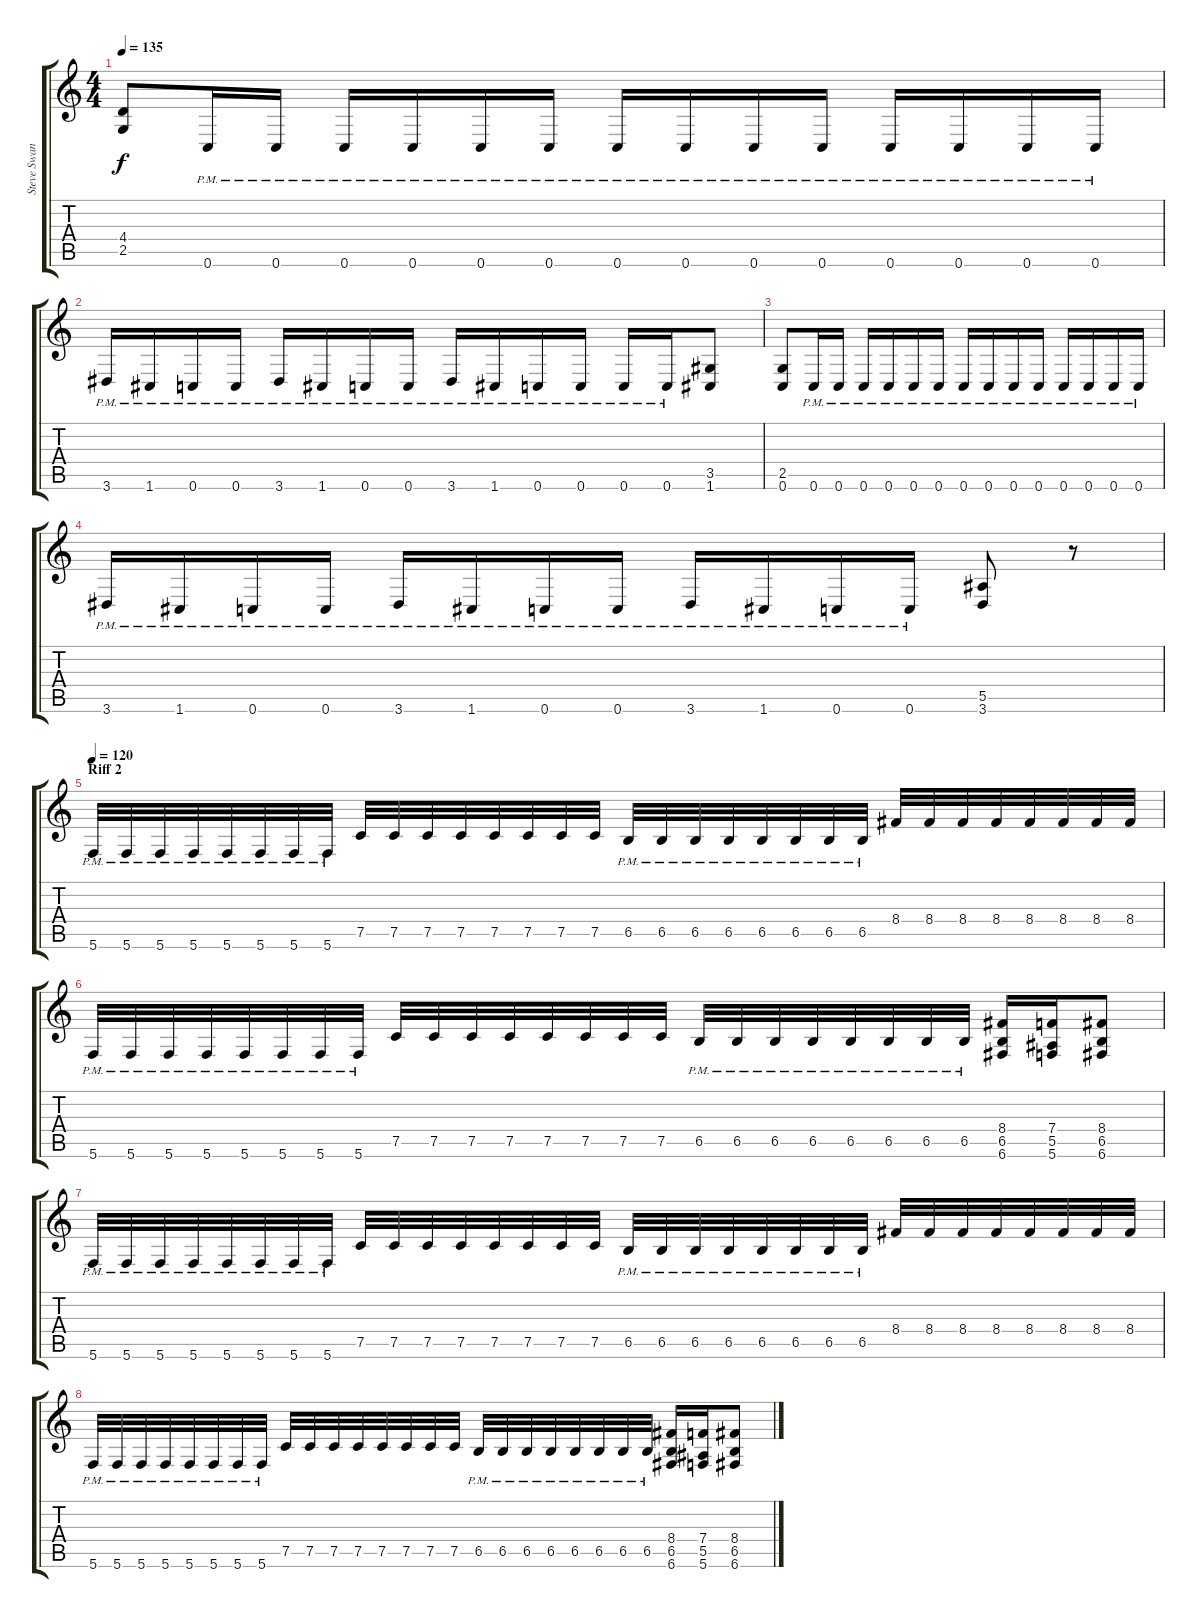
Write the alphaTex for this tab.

\track ("Steve Swanson (Rhytm Guitar)" "Steve Swan") {instrument distortionguitar}
\staff {score tabs}
\tuning (C4 G3 Eb3 Bb2 F2 C2) {hide}
\ts (4 4)
\tempo 135
\clef g2
\ks c
(4.4 2.5).8{dy f} 0.6{pm}.16 0.6{pm}.16 0.6{pm}.16 0.6{pm}.16 0.6{pm}.16 0.6{pm}.16 0.6{pm}.16 0.6{pm}.16 0.6{pm}.16 0.6{pm}.16 0.6{pm}.16 0.6{pm}.16 0.6{pm}.16 0.6{pm}.16 |
3.6{pm}.16 1.6{pm}.16 0.6{pm}.16 0.6{pm}.16 3.6{pm}.16 1.6{pm}.16 0.6{pm}.16 0.6{pm}.16 3.6{pm}.16 1.6{pm}.16 0.6{pm}.16 0.6{pm}.16 0.6{pm}.16 0.6{pm}.16 (3.5 1.6).8 |
(2.5 0.6).8 0.6{pm}.16 0.6{pm}.16 0.6{pm}.16 0.6{pm}.16 0.6{pm}.16 0.6{pm}.16 0.6{pm}.16 0.6{pm}.16 0.6{pm}.16 0.6{pm}.16 0.6{pm}.16 0.6{pm}.16 0.6{pm}.16 0.6{pm}.16 |
3.6{pm}.16 1.6{pm}.16 0.6{pm}.16 0.6{pm}.16 3.6{pm}.16 1.6{pm}.16 0.6{pm}.16 0.6{pm}.16 3.6{pm}.16 1.6{pm}.16 0.6{pm}.16 0.6{pm}.16 (5.5 3.6).8 r.8 |
\section ("" "Riff 2")
\tempo 120
5.6{pm}.32 5.6{pm}.32 5.6{pm}.32 5.6{pm}.32 5.6{pm}.32 5.6{pm}.32 5.6{pm}.32 5.6{pm}.32 7.5.32 7.5.32 7.5.32 7.5.32 7.5.32 7.5.32 7.5.32 7.5.32 6.5{pm}.32 6.5{pm}.32 6.5{pm}.32 6.5{pm}.32 6.5{pm}.32 6.5{pm}.32 6.5{pm}.32 6.5{pm}.32 8.4.32 8.4.32 8.4.32 8.4.32 8.4.32 8.4.32 8.4.32 8.4.32 |
5.6{pm}.32 5.6{pm}.32 5.6{pm}.32 5.6{pm}.32 5.6{pm}.32 5.6{pm}.32 5.6{pm}.32 5.6{pm}.32 7.5.32 7.5.32 7.5.32 7.5.32 7.5.32 7.5.32 7.5.32 7.5.32 6.5{pm}.32 6.5{pm}.32 6.5{pm}.32 6.5{pm}.32 6.5{pm}.32 6.5{pm}.32 6.5{pm}.32 6.5{pm}.32 (8.4 6.5 6.6).16 (7.4 5.5 5.6).16 (8.4 6.5 6.6).8 |
5.6{pm}.32 5.6{pm}.32 5.6{pm}.32 5.6{pm}.32 5.6{pm}.32 5.6{pm}.32 5.6{pm}.32 5.6{pm}.32 7.5.32 7.5.32 7.5.32 7.5.32 7.5.32 7.5.32 7.5.32 7.5.32 6.5{pm}.32 6.5{pm}.32 6.5{pm}.32 6.5{pm}.32 6.5{pm}.32 6.5{pm}.32 6.5{pm}.32 6.5{pm}.32 8.4.32 8.4.32 8.4.32 8.4.32 8.4.32 8.4.32 8.4.32 8.4.32 |
5.6{pm}.32 5.6{pm}.32 5.6{pm}.32 5.6{pm}.32 5.6{pm}.32 5.6{pm}.32 5.6{pm}.32 5.6{pm}.32 7.5.32 7.5.32 7.5.32 7.5.32 7.5.32 7.5.32 7.5.32 7.5.32 6.5{pm}.32 6.5{pm}.32 6.5{pm}.32 6.5{pm}.32 6.5{pm}.32 6.5{pm}.32 6.5{pm}.32 6.5{pm}.32 (8.4 6.5 6.6).16 (7.4 5.5 5.6).16 (8.4 6.5 6.6).8
